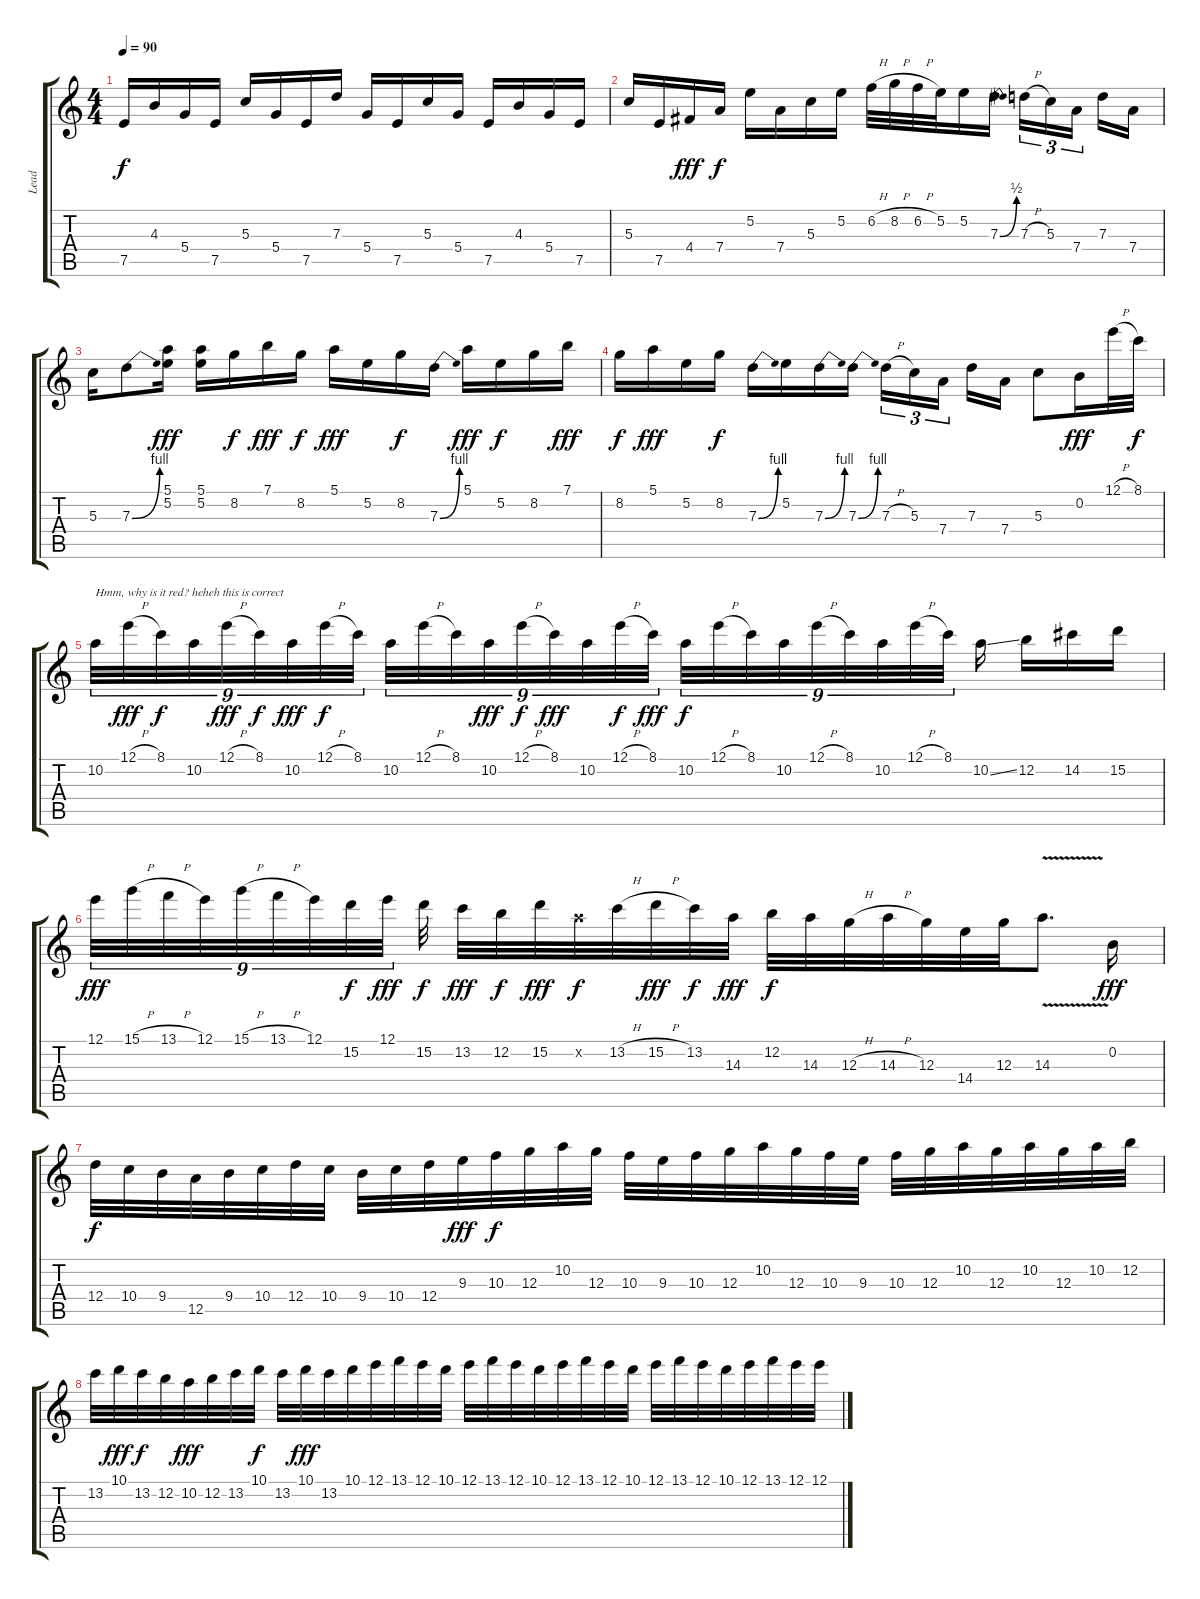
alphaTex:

\track ("Lead" "Lead") {instrument overdrivenguitar}
\staff {score tabs}
\tuning (E4 B3 G3 D3 A2 E2) {hide}
\ts (4 4)
\tempo 90
\clef g2
\ks c
7.5.16{dy f} 4.3.16 5.4.16 7.5.16 5.3.16 5.4.16 7.5.16 7.3.16 5.4.16 7.5.16 5.3.16 5.4.16 7.5.16 4.3.16 5.4.16 7.5.16 |
5.3.16 7.5.16 4.4.16{dy fff} 7.4.16{dy f} 5.2.16 7.4.16 5.3.16 5.2.16 6.2{h}.32 8.2{h}.32 6.2{h}.32 5.2.32 5.2.16 7.3{be (bend 0 0 60 2)}.16 7.3{h}.16{tu (3 2)} 5.3.16{tu (3 2)} 7.4.16{tu (3 2) beam splitsecondary} 7.3.16 7.4.16 |
5.3.16 7.3{be (bend 0 0 60 4)}.8 (5.1 5.2).16{dy fff} (5.1 5.2).16 8.2.16{dy f} 7.1.16{dy fff} 8.2.16{dy f} 5.1.16{dy fff} 5.2.16 8.2.16{dy f} 7.3{be (bend 0 0 60 4)}.16 5.1.16{dy fff} 5.2.16{dy f} 8.2.16 7.1.16{dy fff} |
8.2.16{dy f} 5.1.16{dy fff} 5.2.16 8.2.16{dy f} 7.3{be (bend 0 0 60 4)}.16 5.2.16 7.3{be (bend 0 0 60 4)}.16 7.3{be (bend 0 0 60 4)}.16 7.3{h}.16{tu (3 2)} 5.3.16{tu (3 2)} 7.4.16{tu (3 2) beam splitsecondary} 7.3.16 7.4.16 5.3.8 0.2.16{dy fff} 12.1{h}.32 8.1.32{dy f} |
10.2.32{tu (9 8) txt "Hmm, why is it red? heheh this is correct"} 12.1{h}.32{tu (9 8) dy fff} 8.1.32{tu (9 8) dy f} 10.2.32{tu (9 8)} 12.1{h}.32{tu (9 8) dy fff} 8.1.32{tu (9 8) dy f} 10.2.32{tu (9 8) dy fff} 12.1{h}.32{tu (9 8) dy f} 8.1.32{tu (9 8)} 10.2.32{tu (9 8)} 12.1{h}.32{tu (9 8)} 8.1.32{tu (9 8)} 10.2.32{tu (9 8) dy fff} 12.1{h}.32{tu (9 8) dy f} 8.1.32{tu (9 8) dy fff} 10.2.32{tu (9 8)} 12.1{h}.32{tu (9 8) dy f} 8.1.32{tu (9 8) dy fff} 10.2.32{tu (9 8) dy f} 12.1{h}.32{tu (9 8)} 8.1.32{tu (9 8)} 10.2.32{tu (9 8)} 12.1{h}.32{tu (9 8)} 8.1.32{tu (9 8)} 10.2.32{tu (9 8)} 12.1{h}.32{tu (9 8)} 8.1.32{tu (9 8)} 10.2{ss}.16 12.2.16 14.2.16 15.2.16 |
12.1.32{tu (9 8) dy fff} 15.1{h}.32{tu (9 8)} 13.1{h}.32{tu (9 8)} 12.1.32{tu (9 8)} 15.1{h}.32{tu (9 8)} 13.1{h}.32{tu (9 8)} 12.1.32{tu (9 8)} 15.2.32{tu (9 8) dy f} 12.1.32{tu (9 8) dy fff} 15.2.32{dy f} 13.2.32{dy fff} 12.2.32{dy f} 15.2.32{dy fff} 10.2{x}.32{dy f} 13.2{h}.32 15.2{h}.32{dy fff} 13.2.32{dy f} 14.3.32{dy fff} 12.2.32{dy f} 14.3.32 12.3{h}.32 14.3{h}.32 12.3.32 14.4.32 12.3.32 14.3{v}.8{d} 0.2.16{dy fff} |
12.4.32{dy f} 10.4.32 9.4.32 12.5.32 9.4.32 10.4.32 12.4.32 10.4.32 9.4.32 10.4.32 12.4.32 9.3.32{dy fff} 10.3.32{dy f} 12.3.32 10.2.32 12.3.32 10.3.32 9.3.32 10.3.32 12.3.32 10.2.32 12.3.32 10.3.32 9.3.32 10.3.32 12.3.32 10.2.32 12.3.32 10.2.32 12.3.32 10.2.32 12.2.32 |
13.2.32 10.1.32{dy fff} 13.2.32{dy f} 12.2.32 10.2.32{dy fff} 12.2.32 13.2.32 10.1.32{dy f} 13.2.32 10.1.32{dy fff} 13.2.32 10.1.32 12.1.32 13.1.32 12.1.32 10.1.32 12.1.32 13.1.32 12.1.32 10.1.32 12.1.32 13.1.32 12.1.32 10.1.32 12.1.32 13.1.32 12.1.32 10.1.32 12.1.32 13.1.32 12.1.32 12.1.32
